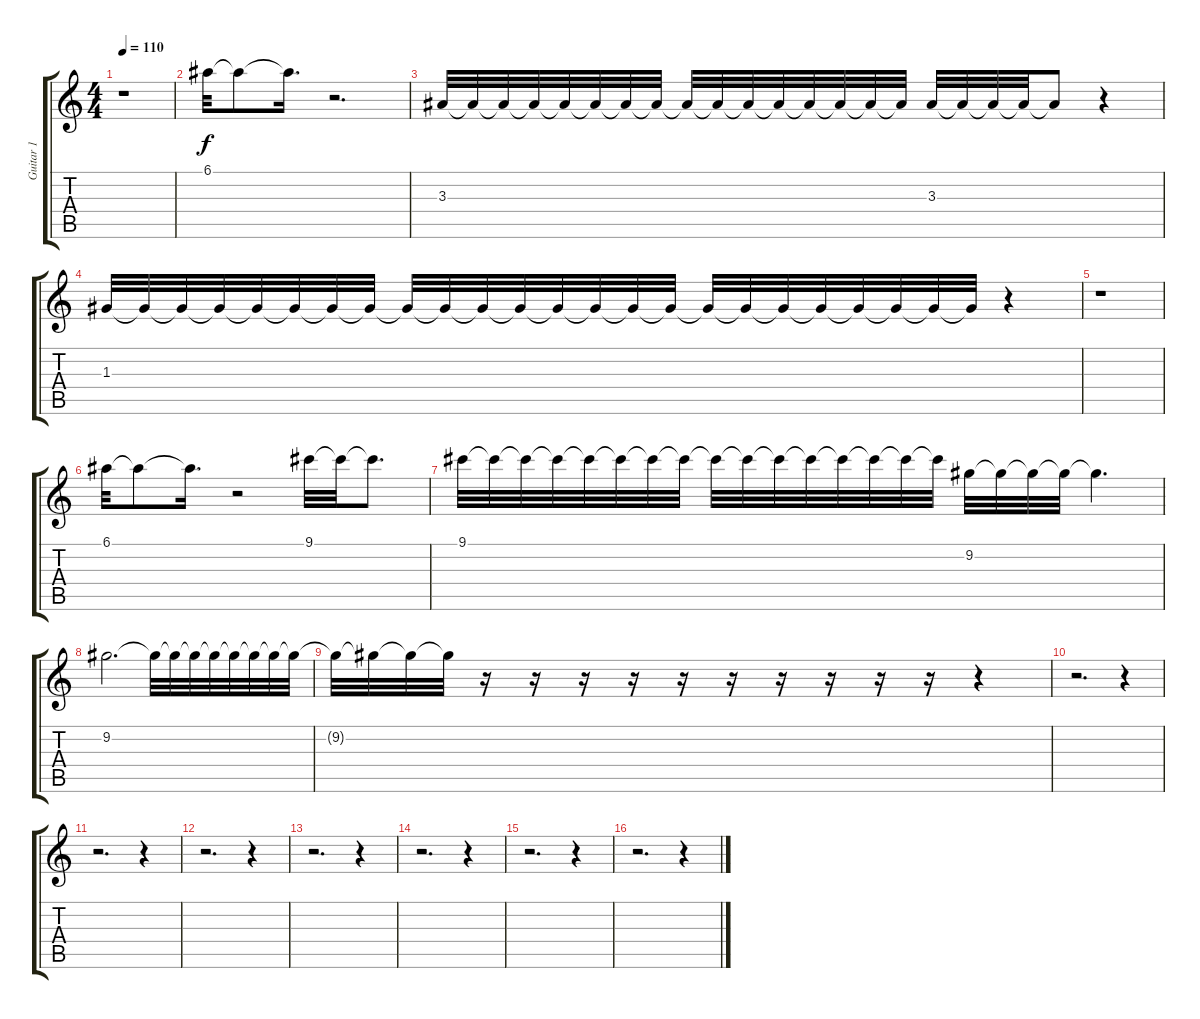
\track ("Guitar 1" "Guitar 1") {instrument electricguitarclean}
\staff {score tabs}
\tuning (E4 B3 G3 D3 A2 E2) {hide}
\ts (4 4)
\tempo 110
\clef g2
\ks c
r.1{dy f} |
6.1.32 6.1{t}.8 6.1{t}.16{d} r.2{d} |
3.3.32 3.3{t}.32 3.3{t}.32 3.3{t}.32 3.3{t}.32 3.3{t}.32 3.3{t}.32 3.3{t}.32 3.3{t}.32 3.3{t}.32 3.3{t}.32 3.3{t}.32 3.3{t}.32 3.3{t}.32 3.3{t}.32 3.3{t}.32 3.3.32 3.3{t}.32 3.3{t}.32 3.3{t}.32 3.3{t}.8 r.4 |
1.3.32 1.3{t}.32 1.3{t}.32 1.3{t}.32 1.3{t}.32 1.3{t}.32 1.3{t}.32 1.3{t}.32 1.3{t}.32 1.3{t}.32 1.3{t}.32 1.3{t}.32 1.3{t}.32 1.3{t}.32 1.3{t}.32 1.3{t}.32 1.3{t}.32 1.3{t}.32 1.3{t}.32 1.3{t}.32 1.3{t}.32 1.3{t}.32 1.3{t}.32 1.3{t}.32 r.4 |
r.1 |
6.1.32 6.1{t}.8 6.1{t}.16{d} r.2 9.1.32 9.1{t}.32 9.1{t}.8{d} |
9.1.32 9.1{t}.32 9.1{t}.32 9.1{t}.32 9.1{t}.32 9.1{t}.32 9.1{t}.32 9.1{t}.32 9.1{t}.32 9.1{t}.32 9.1{t}.32 9.1{t}.32 9.1{t}.32 9.1{t}.32 9.1{t}.32 9.1{t}.32 9.2.32 9.2{t}.32 9.2{t}.32 9.2{t}.32 9.2{t}.4{d} |
9.2.2{d} 9.2{t}.32 9.2{t}.32 9.2{t}.32 9.2{t}.32 9.2{t}.32 9.2{t}.32 9.2{t}.32 9.2{t}.32 |
9.2{t}.32 9.2{t}.32 9.2{t}.32 9.2{t}.32 r.16 r.16 r.16 r.16 r.16 r.16 r.16 r.16 r.16 r.16 r.4 |
r.2{d} r.4 |
r.2{d} r.4 |
r.2{d} r.4 |
r.2{d} r.4 |
r.2{d} r.4 |
r.2{d} r.4 |
r.2{d} r.4
